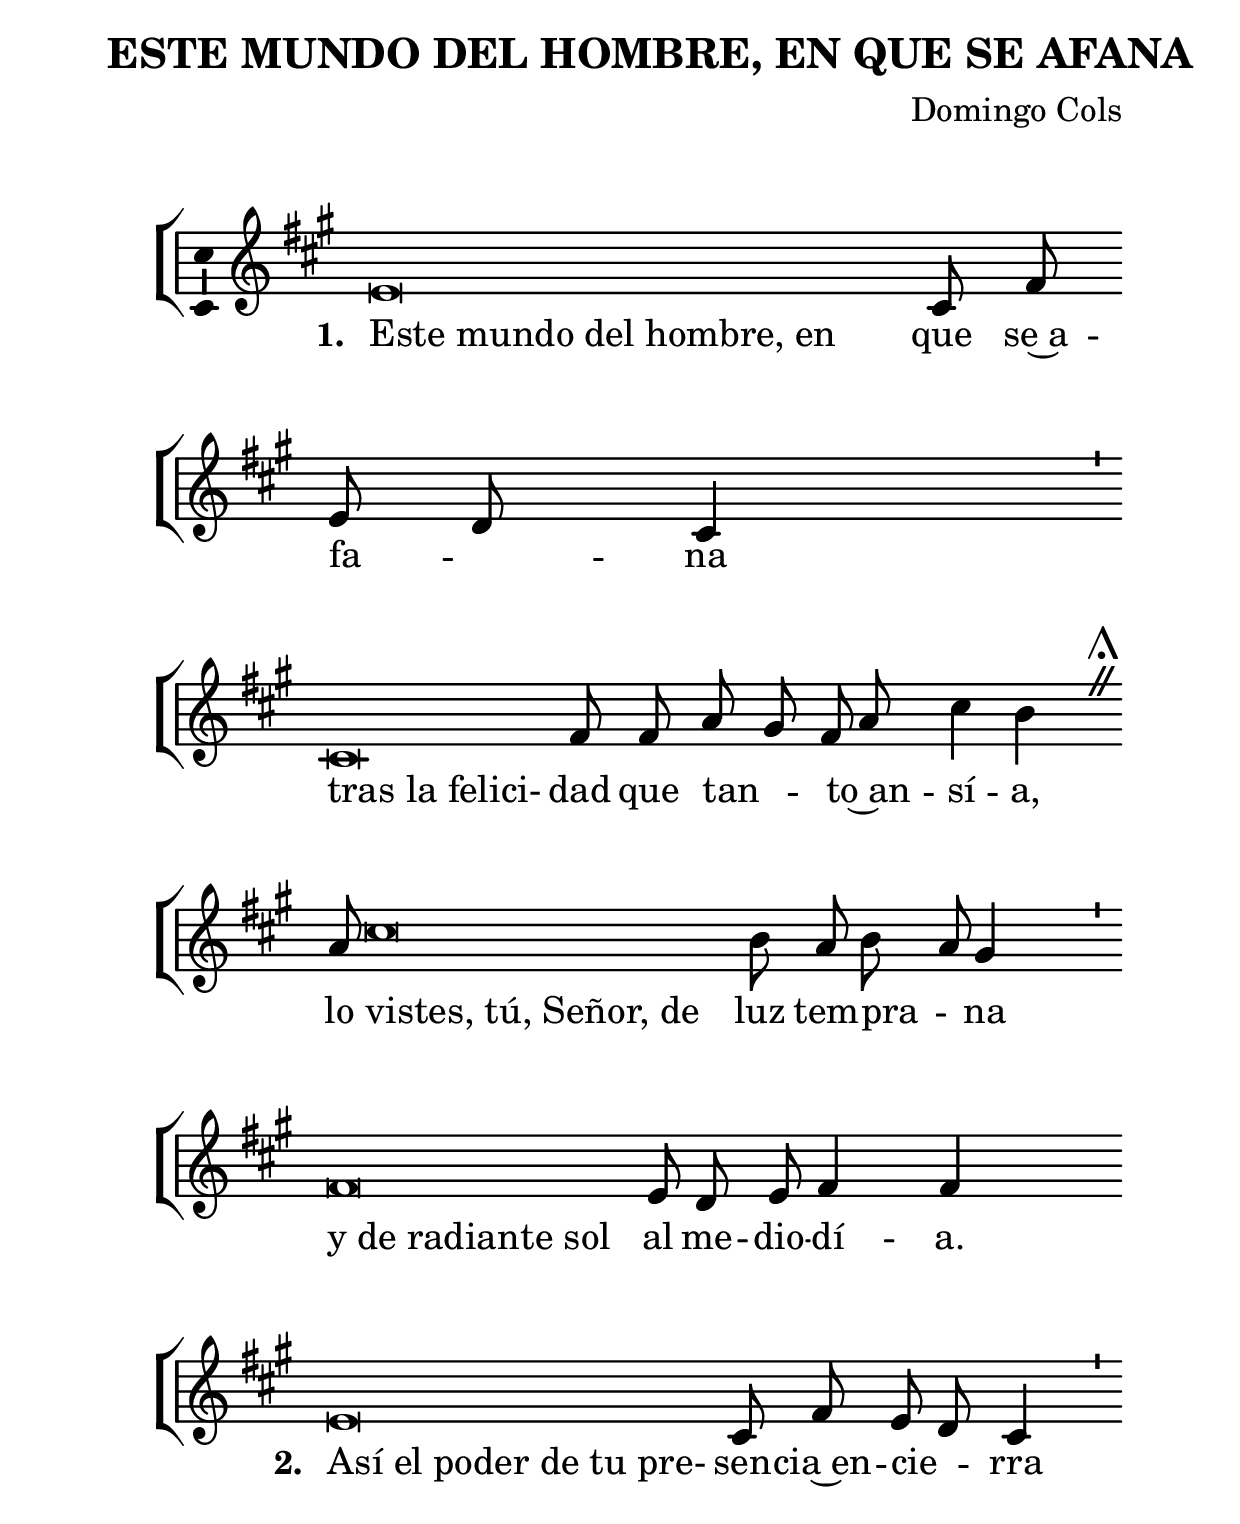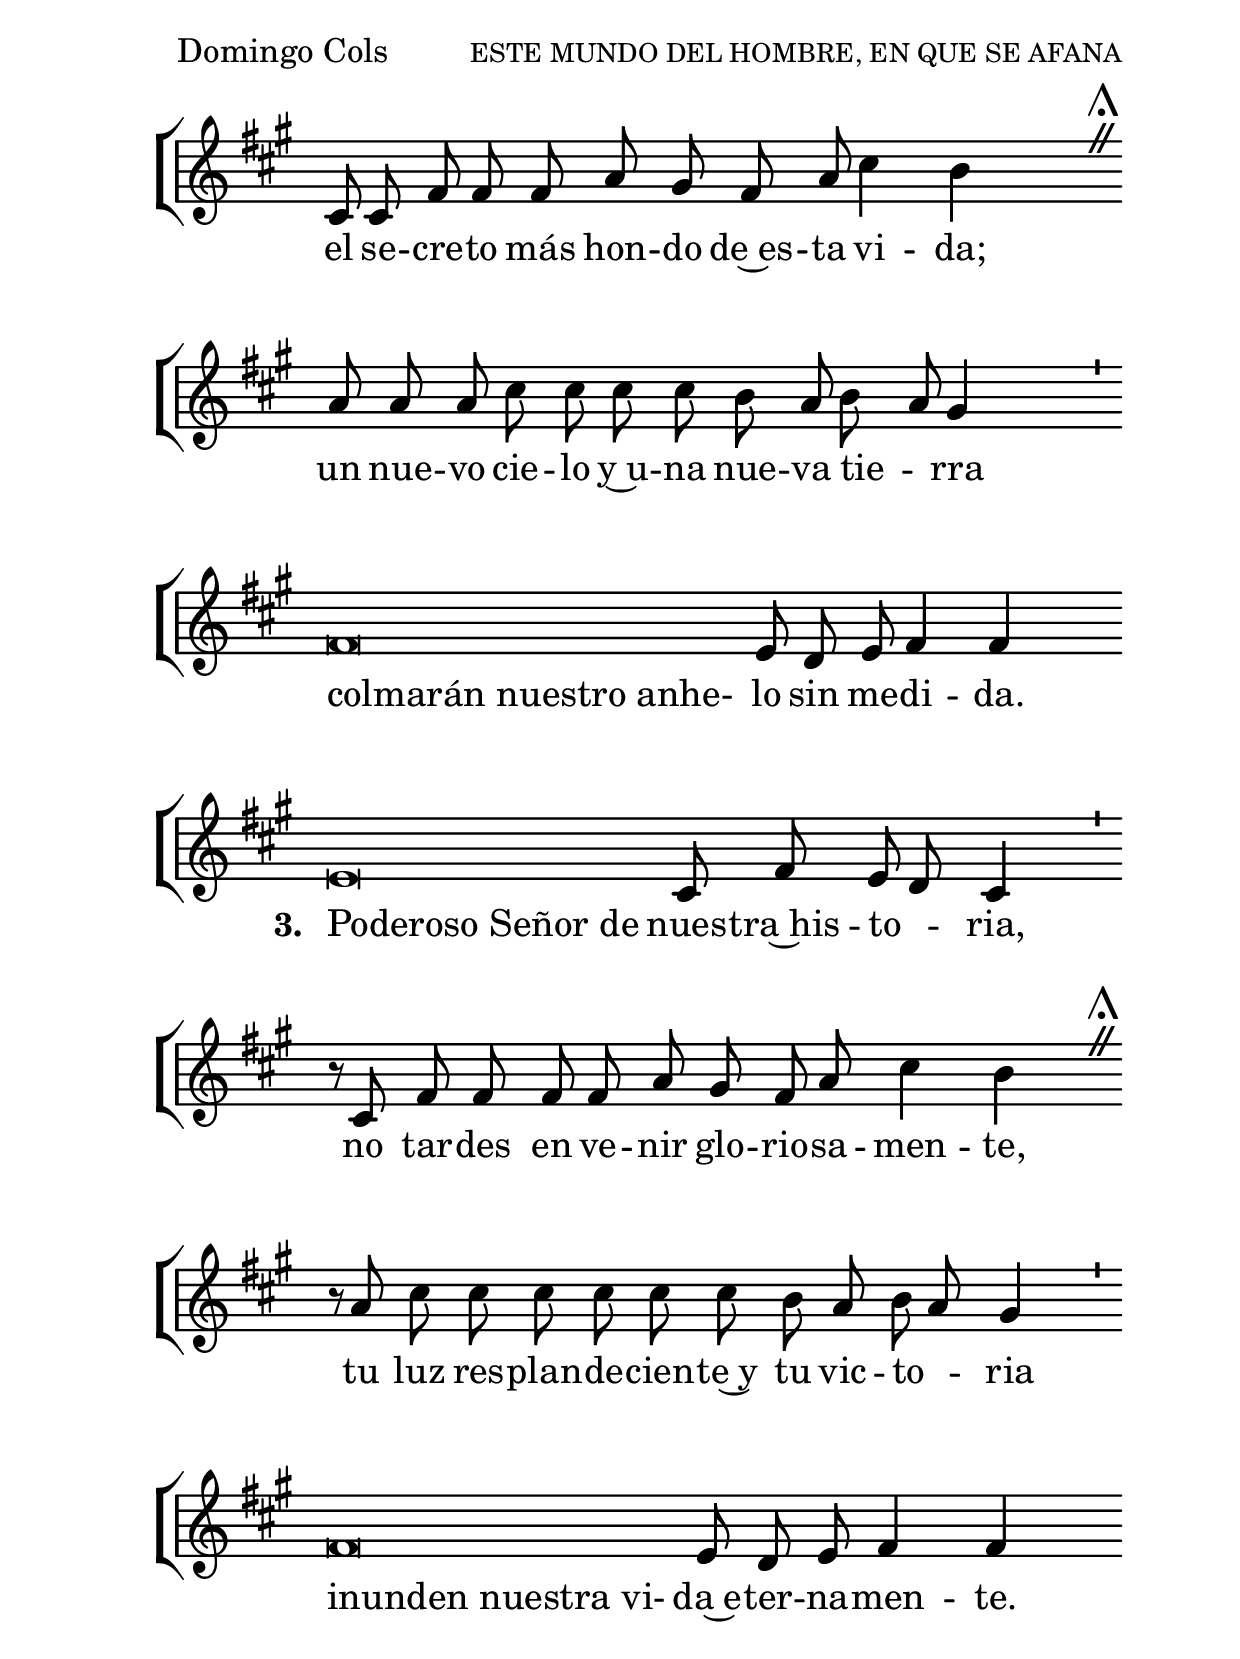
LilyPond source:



%versión de lilypond para la que se ha escrito esta partitura:
\version "2.16.0"

	%Tamaño papel
	#(set-default-paper-size "a4")
	%Tamaño partitura
	#(set-global-staff-size 29)
	%No responde al pulsar sobre una nota
	#(ly:set-option 'point-and-click #f)

%parámetros del encabezamiento:
\header {
	%title = "ESTE MUNDO DEL HOMBRE, EN QUE SE AFANA"
	title = \markup{\fontsize #-2 "ESTE MUNDO DEL HOMBRE, EN QUE SE AFANA"}
	subtitle = ""
	composer = "Domingo Cols"
	poet = ""
	meter = ""
	arranger = ""
%	tagline="Monasterio de la Madre de Dios. Buenafuente del Sistal."
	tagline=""
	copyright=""
	}

%parámetros asociados al papel:
\paper  {
	oddHeaderMarkup = \markup {\fill-line { \on-the-fly #not-first-page \fromproperty #'header:title \on-the-fly #not-first-page \fromproperty #'header:composer }}
	evenHeaderMarkup = \markup {\fill-line { \fromproperty #'header:composer \fromproperty #'header:title }}
	#(set-paper-size "a4")
	print-page-number = ##f
	first-page-number = 1
	print-first-page-number = ##f
%	head-separation = 3.0 \cm
	top-margin = 2.0 \cm
	bottom-margin = 0.0\cm
%%%	bottom-margin = -2.0\cm
	left-margin = 3.0 \cm
	line-width = 16.0 \cm
	indent = 8\mm
	interscoreline = 2.\mm
	between-system-space = 15\mm
%	para que las partituras no llenen la hoja:
	ragged-bottom = ##t
%	idem para la última hoja:
	ragged-last-bottom = ##f
%	para que las partituras llenen el ancho del papel:
	ragged-last = ##f
	after-title-space = 2.5 \cm
%page-count=1
%system-count=5

	%Flexible Vertical Spacing
%	markup-markup-spacing =
%	#'((basic-distance . 15) (minimum-distance . 15) (padding . 3))
	markup-system-spacing =
	#'((basic-distance . 15) (minimum-distance . 15) (padding . 3))
	system-system-spacing =
	#'((basic-distance . 15) (minimum-distance . 15) (padding . 3))
	score-system-spacing =
	#'((basic-distance . 15) (minimum-distance . 15) (padding . 5))
%	top-system-spacing = % header
%	#'((basic-distance . 8) (minimum-distance . 0) (padding . 0))
%	top-markup-spacing =
%	#'((basic-distance . 20) (minimum-distance . 20) (padding . 0))
	last-bottom-spacing = % footer
	#'((basic-distance . 5) (minimum-distance . 5) (padding . 0))
%	score-markup-spacing =
%	#'((basic-distance . 16) (minimum-distance . 13) (padding . 0))

	}


%para incluir divisiones gregorianas
\include "gregorian.ly"
%Ojo. Incluir este fichero implica desactivar la sentencia ragged-last = ##f
%Es decir, deja de justificar las partituras a la derecha


%parámetros que afectan a toda la partitura:
global =  {
	%clave de sol (G):
	\clef G
	%armadura:
%%%	\transpose a b
	\key a \major
	\tempo 4=75
	\set Score.tempoHideNote = ##t
	}

melodia =
%%%	\transpose a b
{
	\relative c' {


\time 1/4
\autoBeamOff

e\breve*1/8 cis8 fis e d cis4 s4
\divisioMinima
\break

cis\breve*1/8 fis8 fis a gis fis a cis4 b s4
%\divisioMinima
\divisioMaior
\break

a8 cis\breve*1/8 b8 a b a gis4 s8
\divisioMinima
\break

fis\breve*1/8 e8 d e fis4 fis s8

\finalis
\break

e\breve*1/8 cis8 fis e d cis4 s4
\divisioMinima
\break

cis8 cis fis fis fis a gis fis a cis4 b s8
%\divisioMinima
\divisioMaior
\break

a8 a a cis cis cis cis b a b a gis4 s8
\divisioMinima
\break

fis\breve*1/8 e8 d e fis4 fis s8

\finalis
\break

e\breve*1/8 cis8 fis e d cis4 s4
\divisioMinima
\break

r8 cis8 fis fis fis fis a gis fis a cis4 b s4
%\divisioMinima
\divisioMaior
\break

r8 a8 cis cis cis cis cis cis b a b a gis4 s4
\divisioMinima
\break

fis\breve*1/8 e8 d e fis4 fis s8

\finalis

%\bar "|."
}
}


texto = \lyricmode {
\set stanza =#"1. "
\once \override LyricText #'self-alignment-X = #-1
"Este mundo del hombre, en" que se~a -- fa -- _ na
\once \override LyricText #'self-alignment-X = #-1
"tras la felici-" dad que tan -- _ _ to~an -- sí -- a,
lo
\once \override LyricText #'self-alignment-X = #-1
"vistes, tú, Señor, de" luz tem -- pra -- _ na
\once \override LyricText #'self-alignment-X = #-1
"y de radiante sol" al me -- dio -- dí -- a.

\set stanza =#"2. "
\once \override LyricText #'self-alignment-X = #-1
"Así el poder de tu pre-" sen -- cia~en -- cie -- _ rra
el se -- cre -- to más hon -- do de~es -- ta vi -- da;
un nue -- vo cie -- lo y~u -- na nue -- va tie -- _ rra
\once \override LyricText #'self-alignment-X = #-1
"colmarán nuestro anhe-" lo sin me -- di -- da.

\set stanza =#"3. "
\once \override LyricText #'self-alignment-X = #-1
"Poderoso Señor de" nues -- tra~his -- to -- _ ria,
no tar -- des en ve -- nir glo -- rio -- sa -- men -- te,
tu luz res -- plan -- de -- cien -- te~y tu vic -- to -- _ ria
\once \override LyricText #'self-alignment-X = #-1
"inunden nuestra vi-" da~e -- ter -- na -- men -- te.
	}


vozStaff = \context Voice = vozStaff
\with {\consists "Ambitus_engraver"}
<<
	\set Staff.instrumentName = ""
	\set Staff.shortInstrumentName = ""
	\set Staff.midiInstrument = #"acoustic grand"
	\set Staff.midiMinimumVolume = #0.7
	\set Staff.midiMaximumVolume = #0.9
	\global
	\melodia
	>>


textoStaff = \context Lyrics = textoStaff <<
	\lyricsto vozStaff \texto
	>>


\book {
	\score {
		\context ChoirStaff {
			\override StaffGroup.SystemStartBracket #'collapse-height = #1
			\override Score.SystemStartBar #'collapse-height = #1
			<<
			\vozStaff
			\textoStaff
			>>
		}
		\layout {
ragged-last = ##f
	    		\context {
				\Lyrics
				%\override LyricText #'font-size = #2
				}
	   		\context {
				\Score
				%\override StaffSymbol #'staff-space = #(magstep +3)
				}
			\context {
				\Staff
				\remove "Time_signature_engraver"
				\override BarLine #'transparent = ##t
				}
			}
		}
	\score {
		\context ChoirStaff {
			\override StaffGroup.SystemStartBracket #'collapse-height = #1
			\override Score.SystemStartBar #'collapse-height = #1
			<<
			\vozStaff
			>>
		}
		\midi {
	  		\context {
	  			\Score
				tempoWholesPerMinute = #(ly:make-moment 70 4)
				}
			}
		}
}


